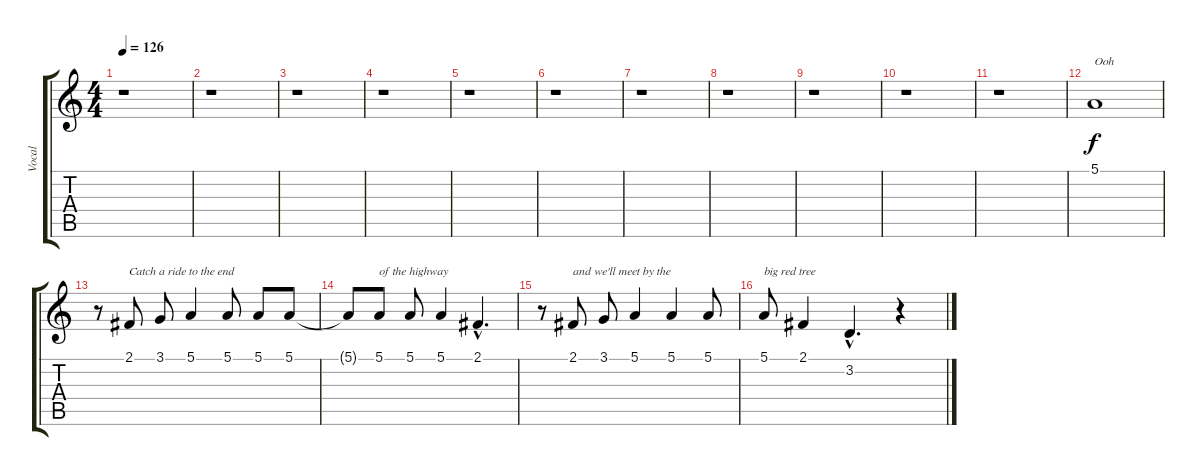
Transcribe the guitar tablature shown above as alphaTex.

\track ("Vocal" "Vocal") {instrument lead3calliope}
\staff {score tabs}
\tuning (E4 B3 G3 D3 A2 E2) {hide}
\ts (4 4)
\tempo 126
\clef g2
\ks c
r.1{dy f} |
r.1 |
r.1 |
r.1 |
r.1 |
r.1 |
r.1 |
r.1 |
r.1 |
r.1 |
r.1 |
5.1.1{txt "Ooh"} |
r.8 2.1.8{txt "Catch a ride to the end"} 3.1.8 5.1.4 5.1.8 5.1.8 5.1.8 |
5.1{t}.8 5.1.8{txt "of the highway"} 5.1.8 5.1.4 2.1{hac}.4{d} |
r.8 2.1.8{txt "and we'll meet by the"} 3.1.8 5.1.4 5.1.4 5.1.8 |
5.1.8{txt "big red tree"} 2.1.4 3.2{hac}.4{d} r.4
